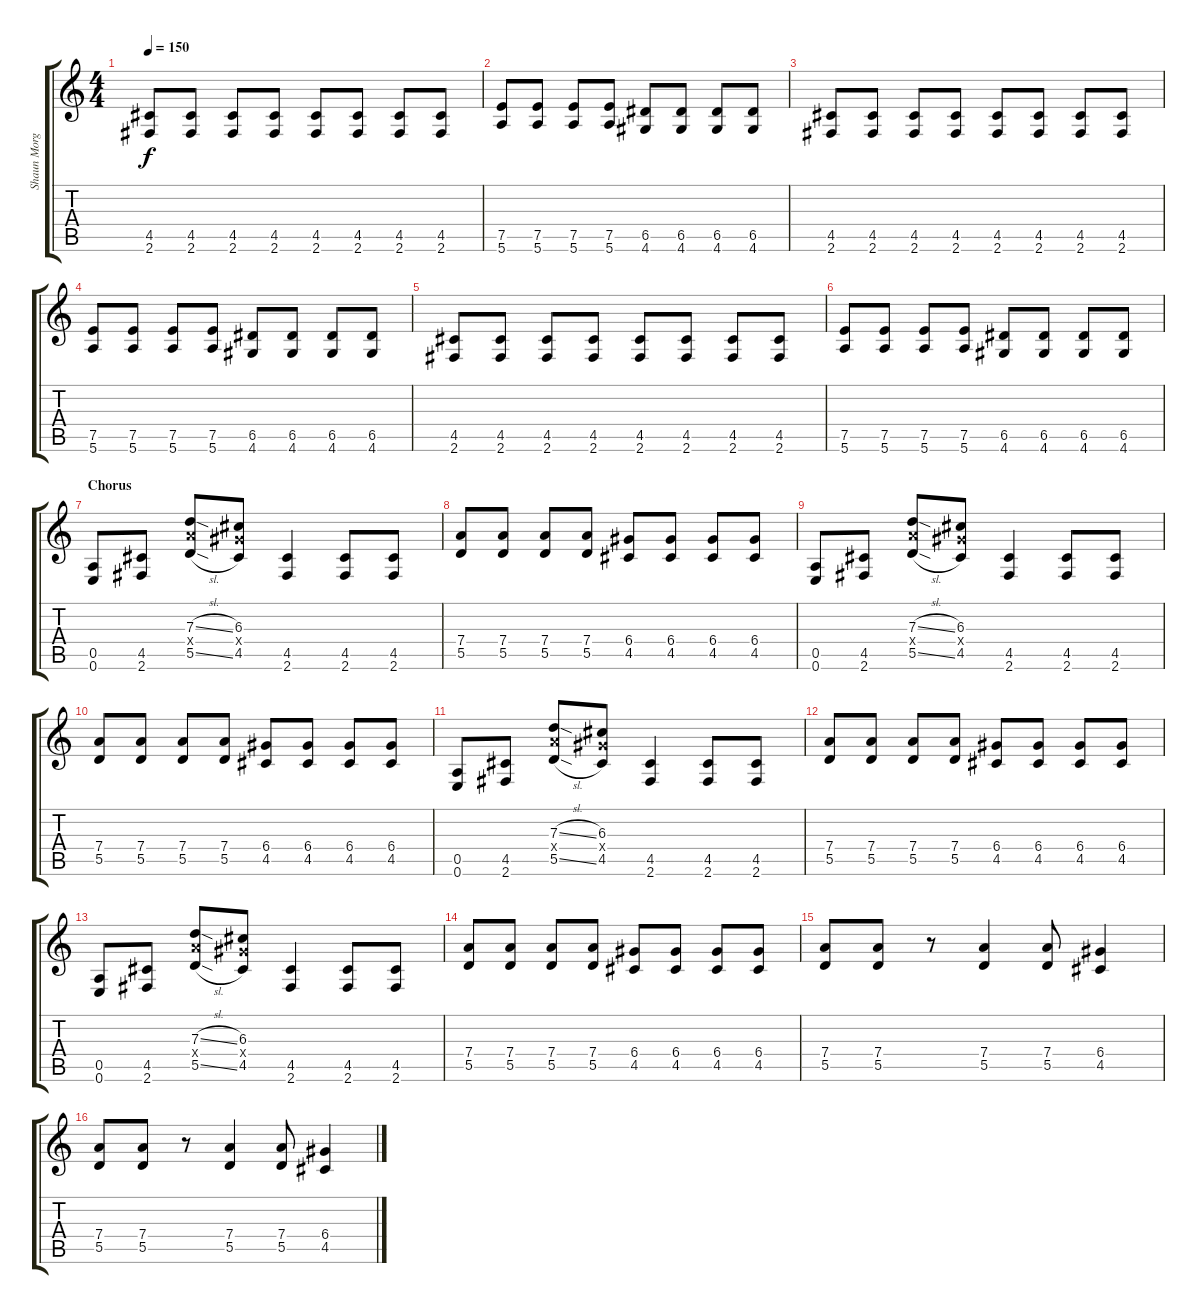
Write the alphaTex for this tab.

\track ("Shaun Morgan" "Shaun Morg") {instrument distortionguitar}
\staff {score tabs}
\tuning (E4 B3 G3 D3 A2 E2) {hide}
\ts (4 4)
\tempo 150
\clef g2
\ks c
(4.5 2.6).8{dy f} (4.5 2.6).8 (4.5 2.6).8 (4.5 2.6).8 (4.5 2.6).8 (4.5 2.6).8 (4.5 2.6).8 (4.5 2.6).8 |
(7.5 5.6).8 (7.5 5.6).8 (7.5 5.6).8 (7.5 5.6).8 (6.5 4.6).8 (6.5 4.6).8 (6.5 4.6).8 (6.5 4.6).8 |
(4.5 2.6).8 (4.5 2.6).8 (4.5 2.6).8 (4.5 2.6).8 (4.5 2.6).8 (4.5 2.6).8 (4.5 2.6).8 (4.5 2.6).8 |
(7.5 5.6).8 (7.5 5.6).8 (7.5 5.6).8 (7.5 5.6).8 (6.5 4.6).8 (6.5 4.6).8 (6.5 4.6).8 (6.5 4.6).8 |
(4.5 2.6).8 (4.5 2.6).8 (4.5 2.6).8 (4.5 2.6).8 (4.5 2.6).8 (4.5 2.6).8 (4.5 2.6).8 (4.5 2.6).8 |
(7.5 5.6).8 (7.5 5.6).8 (7.5 5.6).8 (7.5 5.6).8 (6.5 4.6).8 (6.5 4.6).8 (6.5 4.6).8 (6.5 4.6).8 |
\section ("" "Chorus")
(0.5 0.6).8 (4.5 2.6).8 (7.3{sl} 7.4{x} 5.5{sl}).8{volume 11 instrument guitarharmonics} (6.3 6.4{x} 4.5).8 (4.5 2.6).4{volume 13 instrument distortionguitar} (4.5 2.6).8 (4.5 2.6).8 |
(7.4 5.5).8 (7.4 5.5).8 (7.4 5.5).8 (7.4 5.5).8 (6.4 4.5).8 (6.4 4.5).8 (6.4 4.5).8 (6.4 4.5).8 |
(0.5 0.6).8 (4.5 2.6).8 (7.3{sl} 7.4{x} 5.5{sl}).8{volume 11 instrument guitarharmonics} (6.3 6.4{x} 4.5).8 (4.5 2.6).4{volume 13 instrument distortionguitar} (4.5 2.6).8 (4.5 2.6).8 |
(7.4 5.5).8 (7.4 5.5).8 (7.4 5.5).8 (7.4 5.5).8 (6.4 4.5).8 (6.4 4.5).8 (6.4 4.5).8 (6.4 4.5).8 |
(0.5 0.6).8 (4.5 2.6).8 (7.3{sl} 7.4{x} 5.5{sl}).8{volume 11 instrument guitarharmonics} (6.3 6.4{x} 4.5).8 (4.5 2.6).4{volume 13 instrument distortionguitar} (4.5 2.6).8 (4.5 2.6).8 |
(7.4 5.5).8 (7.4 5.5).8 (7.4 5.5).8 (7.4 5.5).8 (6.4 4.5).8 (6.4 4.5).8 (6.4 4.5).8 (6.4 4.5).8 |
(0.5 0.6).8 (4.5 2.6).8 (7.3{sl} 7.4{x} 5.5{sl}).8{volume 11 instrument guitarharmonics} (6.3 6.4{x} 4.5).8 (4.5 2.6).4{volume 13 instrument distortionguitar} (4.5 2.6).8 (4.5 2.6).8 |
(7.4 5.5).8 (7.4 5.5).8 (7.4 5.5).8 (7.4 5.5).8 (6.4 4.5).8 (6.4 4.5).8 (6.4 4.5).8 (6.4 4.5).8 |
(7.4 5.5).8 (7.4 5.5).8 r.8 (7.4 5.5).4 (7.4 5.5).8 (6.4 4.5).4 |
(7.4 5.5).8 (7.4 5.5).8 r.8 (7.4 5.5).4 (7.4 5.5).8 (6.4 4.5).4
